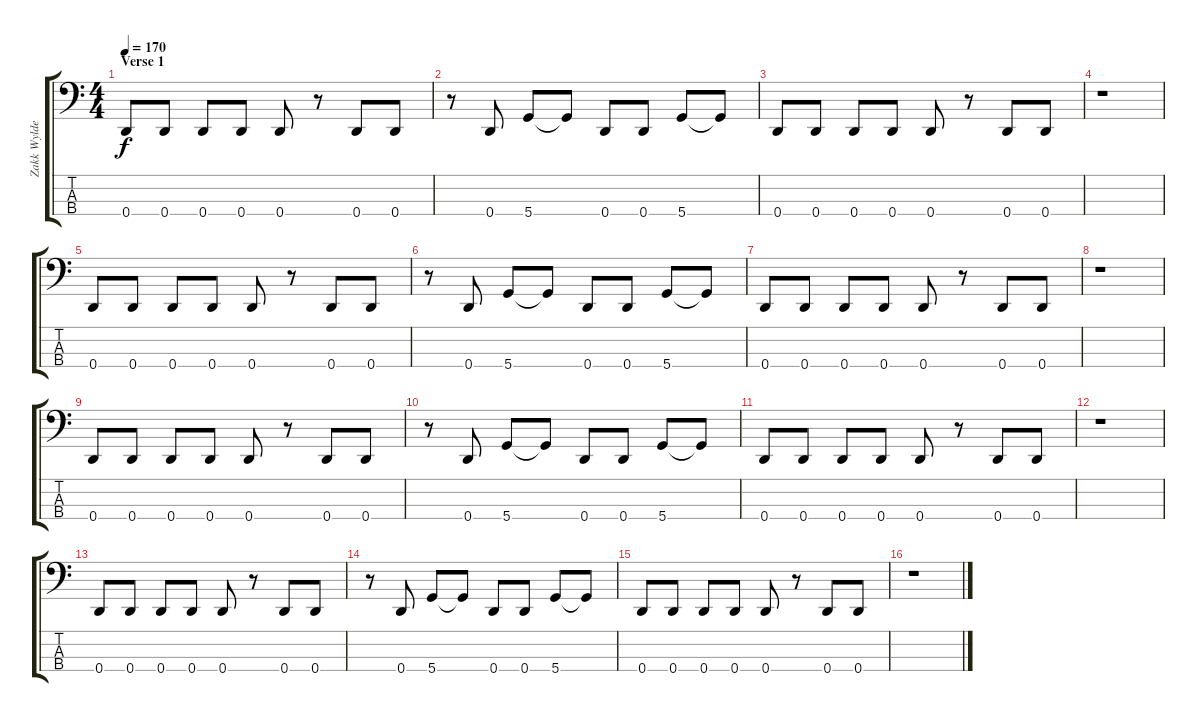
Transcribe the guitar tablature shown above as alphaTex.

\track ("Zakk Wylde (Bass)" "Zakk Wylde") {instrument electricbassfinger}
\staff {score tabs}
\tuning (G2 D2 A1 D1) {hide}
\ts (4 4)
\section ("" "Verse 1")
\tempo 170
\clef f4
\ks c
0.4.8{dy f} 0.4.8 0.4.8 0.4.8 0.4.8 r.8 0.4.8 0.4.8 |
r.8 0.4.8 5.4.8 5.4{t}.8 0.4.8 0.4.8 5.4.8 5.4{t}.8 |
0.4.8 0.4.8 0.4.8 0.4.8 0.4.8 r.8 0.4.8 0.4.8 |
r.1 |
0.4.8 0.4.8 0.4.8 0.4.8 0.4.8 r.8 0.4.8 0.4.8 |
r.8 0.4.8 5.4.8 5.4{t}.8 0.4.8 0.4.8 5.4.8 5.4{t}.8 |
0.4.8 0.4.8 0.4.8 0.4.8 0.4.8 r.8 0.4.8 0.4.8 |
r.1 |
0.4.8 0.4.8 0.4.8 0.4.8 0.4.8 r.8 0.4.8 0.4.8 |
r.8 0.4.8 5.4.8 5.4{t}.8 0.4.8 0.4.8 5.4.8 5.4{t}.8 |
0.4.8 0.4.8 0.4.8 0.4.8 0.4.8 r.8 0.4.8 0.4.8 |
r.1 |
0.4.8 0.4.8 0.4.8 0.4.8 0.4.8 r.8 0.4.8 0.4.8 |
r.8 0.4.8 5.4.8 5.4{t}.8 0.4.8 0.4.8 5.4.8 5.4{t}.8 |
0.4.8 0.4.8 0.4.8 0.4.8 0.4.8 r.8 0.4.8 0.4.8 |
r.1
